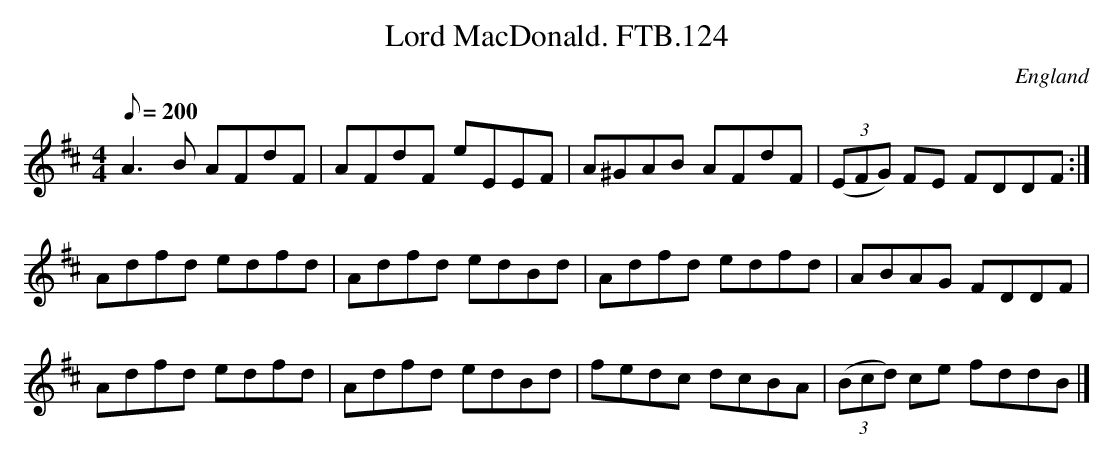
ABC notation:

X:1
T:Lord MacDonald. FTB.124
M:4/4
Q:200
O:England
K:D
A3B AFdF|AFdF eEEF|A^GAB AFdF|((3EFG) FE FDDF:|
Adfd edfd|Adfd edBd|Adfd edfd|ABAG FDDF|
Adfd edfd|Adfd edBd|fedc dcBA|((3Bcd) ce fddB|]
